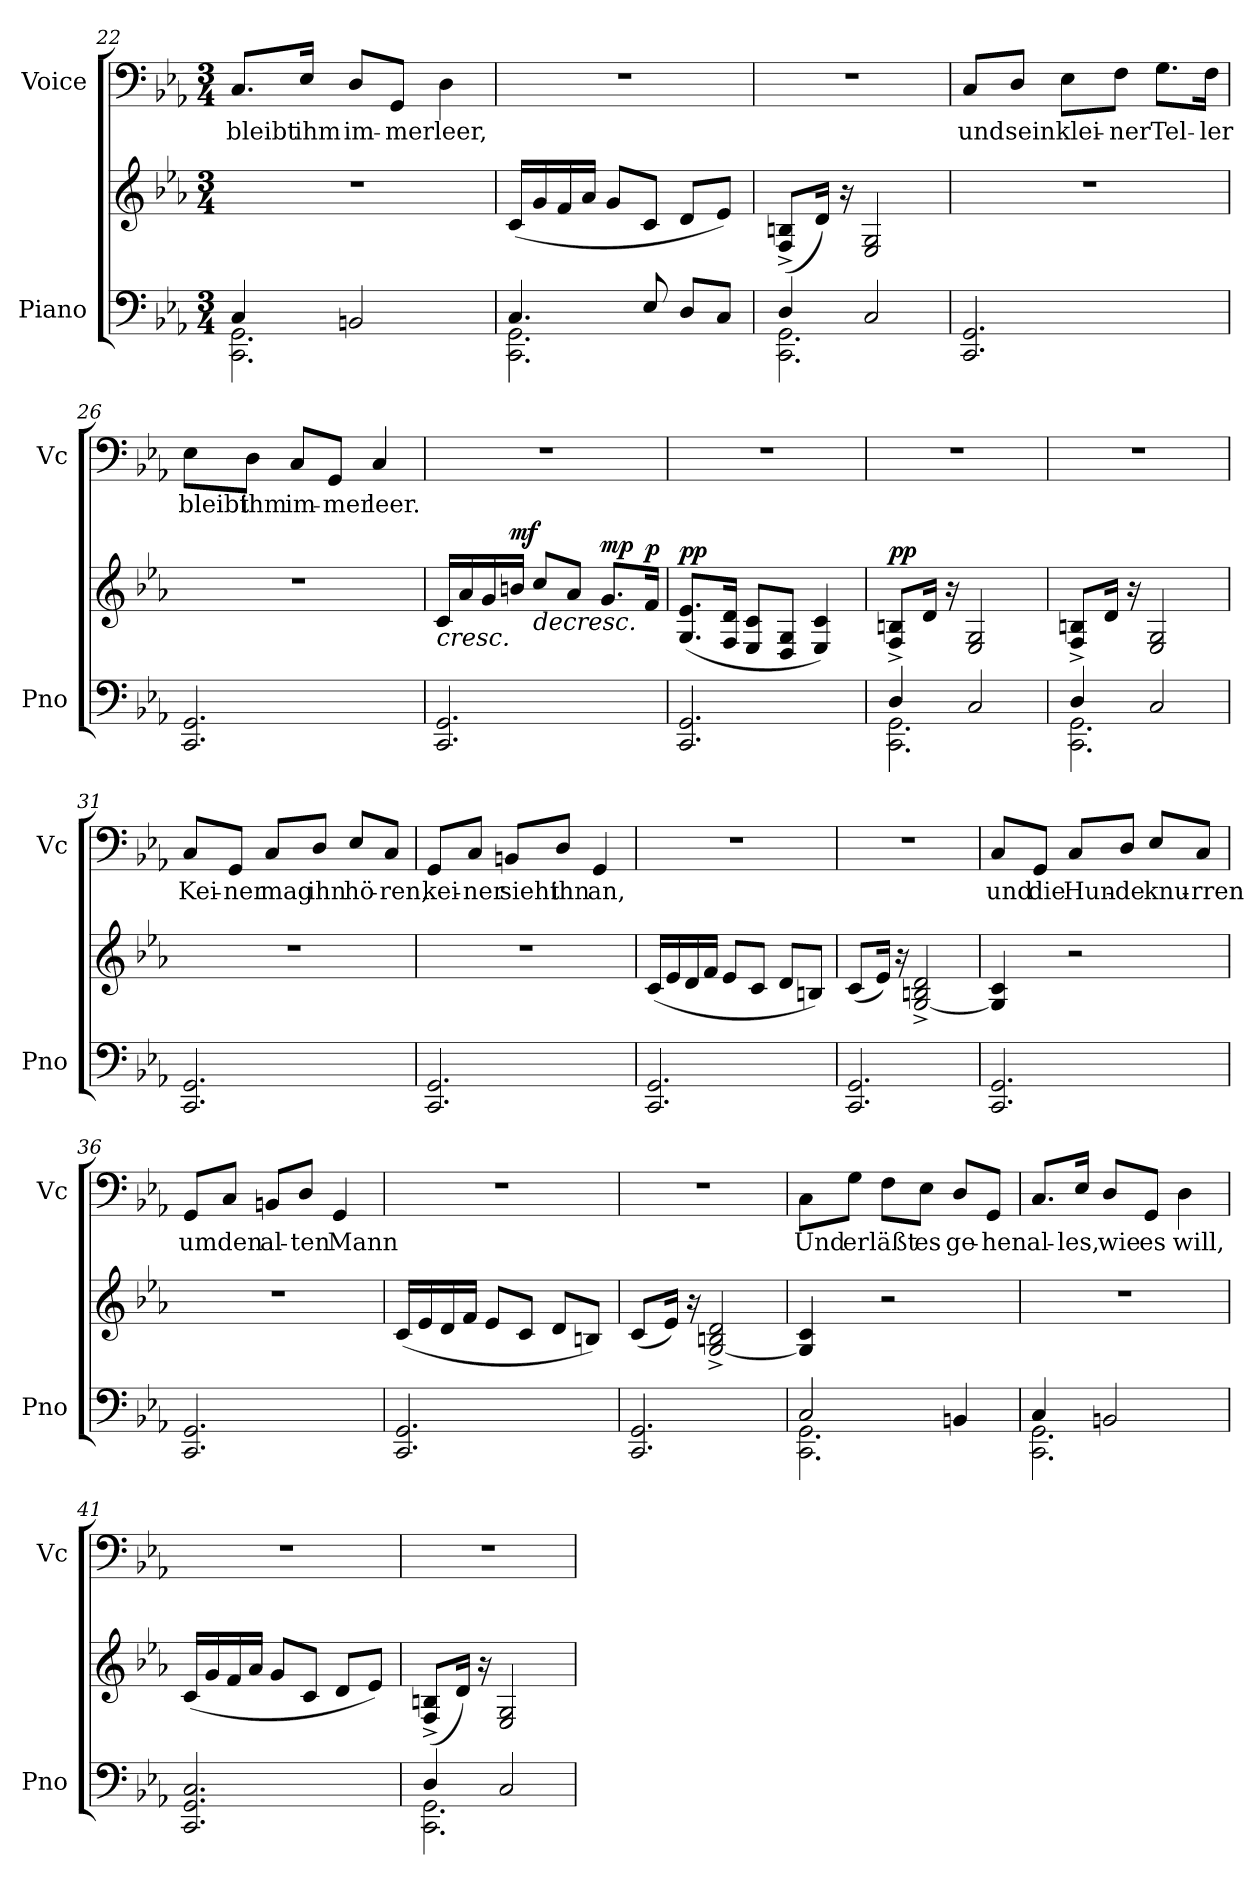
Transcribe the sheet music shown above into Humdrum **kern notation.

**kern	**kern	**dynam	**kern	**text
*part2	*part2	*part2	*part1	*part1
*staff3	*staff2	*staff2/3	*staff1	*staff1
*I"Piano	*	*	*I"Voice	*
*I'Pno	*	*	*I'Vc	*
*clefF4	*clefG2	*	*clefF4	*
*k[b-e-a-]	*k[b-e-a-]	*	*k[b-e-a-]	*
*M3/4	*M3/4	*	*M3/4	*
=22	=22	=22	=22	=22
*^	*	*	*	*
!	!	!	!	!	!LO:LY:b
4C/	2.CC\ 2.GG\	2.r	.	8.C/L	bleibt
!	!	!	!	!	!LO:LY:b
.	.	.	.	16E-/Jk	ihm
!	!	!	!	!	!LO:LY:b
2BBn/	.	.	.	8D/L	im-
!	!	!	!	!	!LO:LY:b
.	.	.	.	8GG/J	-mer
!	!	!	!	!	!LO:LY:b
.	.	.	.	4D\	leer,
!!LO:LB:g=z
=23	=23	=23	=23	=23	=23
4.C/	2.CC\ 2.GG\	(<16c/LL	.	2.r	.
.	.	16g/	.	.	.
.	.	16f/	.	.	.
.	.	16a-/JJ	.	.	.
.	.	8g/L	.	.	.
8E-/	.	8c/J	.	.	.
8D/L	.	8d/L	.	.	.
8C/J	.	8e-/J)	.	.	.
=24	=24	=24	=24	=24	=24
4D/	2.CC\ 2.GG\	(<8F/^ 8Bn/^L	.	2.r	.
.	.	16d/Jk)	.	.	.
.	.	16r	.	.	.
2C/	.	2E-/ 2G/	.	.	.
*v	*v	*	*	*	*
=25	=25	=25	=25	=25
!	!	!	!	!LO:LY:b
2.CC/ 2.GG/	2.r	.	8C/L	und
!	!	!	!	!LO:LY:b
.	.	.	8D/J	sein
!	!	!	!	!LO:LY:b
.	.	.	8E-\L	klei-
!	!	!	!	!LO:LY:b
.	.	.	8F\J	-ner
!	!	!	!	!LO:LY:b
.	.	.	8.G\L	Tel-
!	!	!	!	!LO:LY:b
.	.	.	16F\Jk	-ler
!!LO:LB:g=z
=26	=26	=26	=26	=26
!	!	!	!	!LO:LY:b
2.CC/ 2.GG/	2.r	.	8E-\L	bleibt
!	!	!	!	!LO:LY:b
.	.	.	8D\J	ihm
!	!	!	!	!LO:LY:b
.	.	.	8C/L	im-
!	!	!	!	!LO:LY:b
.	.	.	8GG/J	-mer
!	!	!	!	!LO:LY:b
.	.	.	4C/	leer.
=27	=27	=27	=27	=27
!	!	!LO:HP:b	!	!
2.CC/ 2.GG/	16c/LL	<	2.r	.
.	16a-/	.	.	.
.	16g/	.	.	.
!	!	!LO:DY:a	!	!
.	16bn/JJ	mf	.	.
!	!	!LO:HP:n=1:b	!	!
.	8cc/L	[ >	.	.
.	8a-/J	.	.	.
!	!	!LO:DY:a	!	!
.	8.g/L	mp	.	.
!	!	!LO:DY:a	!	!
.	16f/Jk	p	.	.
.	.	]	.	.
=28	=28	=28	=28	=28
!	!	!LO:DY:a	!	!
2.CC/ 2.GG/	(<8.G/ 8.e-/L	pp	2.r	.
.	16F/ 16d/Jk	.	.	.
.	8E-/ 8c/L	.	.	.
.	8D/ 8G/J	.	.	.
.	4E-/ 4c/)	.	.	.
=29	=29	=29	=29	=29
*^	*	*	*	*
!	!	!	!LO:DY:a	!	!
4D/	2.CC\ 2.GG\	8F/^ 8Bn/^L	pp	2.r	.
.	.	16d/Jk	.	.	.
.	.	16r	.	.	.
2C/	.	2E-/ 2G/	.	.	.
=30	=30	=30	=30	=30	=30
4D/	2.CC\ 2.GG\	8F/^ 8Bn/^L	.	2.r	.
.	.	16d/Jk	.	.	.
.	.	16r	.	.	.
2C/	.	2E-/ 2G/	.	.	.
*v	*v	*	*	*	*
!!LO:LB:g=z
=31	=31	=31	=31	=31
!	!	!	!	!LO:LY:b
2.CC/ 2.GG/	2.r	.	8C/L	Kei-
!	!	!	!	!LO:LY:b
.	.	.	8GG/J	-ner
!	!	!	!	!LO:LY:b
.	.	.	8C/L	mag
!	!	!	!	!LO:LY:b
.	.	.	8D/J	ihn
!	!	!	!	!LO:LY:b
.	.	.	8E-/L	hö-
!	!	!	!	!LO:LY:b
.	.	.	8C/J	-ren,
=32	=32	=32	=32	=32
!	!	!	!	!LO:LY:b
2.CC/ 2.GG/	2.r	.	8GG/L	kei-
!	!	!	!	!LO:LY:b
.	.	.	8C/J	-ner
!	!	!	!	!LO:LY:b
.	.	.	8BBn/L	sieht
!	!	!	!	!LO:LY:b
.	.	.	8D/J	ihn
!	!	!	!	!LO:LY:b
.	.	.	4GG/	an,
=33	=33	=33	=33	=33
2.CC/ 2.GG/	(<16c/LL	.	2.r	.
.	16e-/	.	.	.
.	16d/	.	.	.
.	16f/JJ	.	.	.
.	8e-/L	.	.	.
.	8c/J	.	.	.
.	8d/L	.	.	.
.	8Bn/J)	.	.	.
=34	=34	=34	=34	=34
2.CC/ 2.GG/	(<8c/L	.	2.r	.
.	16e-/Jk)	.	.	.
.	16r	.	.	.
.	[2G/^ 2Bn/^ 2d/^	.	.	.
!!LO:PB:g=z
=35	=35	=35	=35	=35
!	!	!	!	!LO:LY:b
2.CC/ 2.GG/	4G/] 4c/	.	8C/L	und
!	!	!	!	!LO:LY:b
.	.	.	8GG/J	die
!	!	!	!	!LO:LY:b
.	2r	.	8C/L	Hun-
!	!	!	!	!LO:LY:b
.	.	.	8D/J	-de
!	!	!	!	!LO:LY:b
.	.	.	8E-/L	knu-
!	!	!	!	!LO:LY:b
.	.	.	8C/J	-rren
=36	=36	=36	=36	=36
!	!	!	!	!LO:LY:b
2.CC/ 2.GG/	2.r	.	8GG/L	um
!	!	!	!	!LO:LY:b
.	.	.	8C/J	den
!	!	!	!	!LO:LY:b
.	.	.	8BBn/L	al-
!	!	!	!	!LO:LY:b
.	.	.	8D/J	-ten
!	!	!	!	!LO:LY:b
.	.	.	4GG/	Mann
=37	=37	=37	=37	=37
2.CC/ 2.GG/	(<16c/LL	.	2.r	.
.	16e-/	.	.	.
.	16d/	.	.	.
.	16f/JJ	.	.	.
.	8e-/L	.	.	.
.	8c/J	.	.	.
.	8d/L	.	.	.
.	8Bn/J)	.	.	.
=38	=38	=38	=38	=38
2.CC/ 2.GG/	(<8c/L	.	2.r	.
.	16e-/Jk)	.	.	.
.	16r	.	.	.
.	[2G/^ 2Bn/^ 2d/^	.	.	.
!!LO:LB:g=z
=39	=39	=39	=39	=39
*^	*	*	*	*
!	!	!	!	!	!LO:LY:b
2C/	2.CC\ 2.GG\	4G/] 4c/	.	8C\L	Und
!	!	!	!	!	!LO:LY:b
.	.	.	.	8G\J	er
!	!	!	!	!	!LO:LY:b
.	.	2r	.	8F\L	läßt
!	!	!	!	!	!LO:LY:b
.	.	.	.	8E-\J	es
!	!	!	!	!	!LO:LY:b
4BBn/	.	.	.	8D/L	ge-
!	!	!	!	!	!LO:LY:b
.	.	.	.	8GG/J	-hen
=40	=40	=40	=40	=40	=40
!	!	!	!	!	!LO:LY:b
4C/	2.CC\ 2.GG\	2.r	.	8.C/L	al-
!	!	!	!	!	!LO:LY:b
.	.	.	.	16E-/Jk	-les,
!	!	!	!	!	!LO:LY:b
2BBn/	.	.	.	8D/L	wie
!	!	!	!	!	!LO:LY:b
.	.	.	.	8GG/J	es
!	!	!	!	!	!LO:LY:b
.	.	.	.	4D\	will,
*v	*v	*	*	*	*
=41	=41	=41	=41	=41
2.CC/ 2.GG/ 2.C/	(<16c/LL	.	2.r	.
.	16g/	.	.	.
.	16f/	.	.	.
.	16a-/JJ	.	.	.
.	8g/L	.	.	.
.	8c/J	.	.	.
.	8d/L	.	.	.
.	8e-/J)	.	.	.
=42	=42	=42	=42	=42
*^	*	*	*	*
4D/	2.CC\ 2.GG\	(<8F/^ 8Bn/^L	.	2.r	.
.	.	16d/Jk)	.	.	.
.	.	16r	.	.	.
2C/	.	2E-/ 2G/	.	.	.
*v	*v	*	*	*	*
=	=	=	=	=
*-	*-	*-	*-	*-
